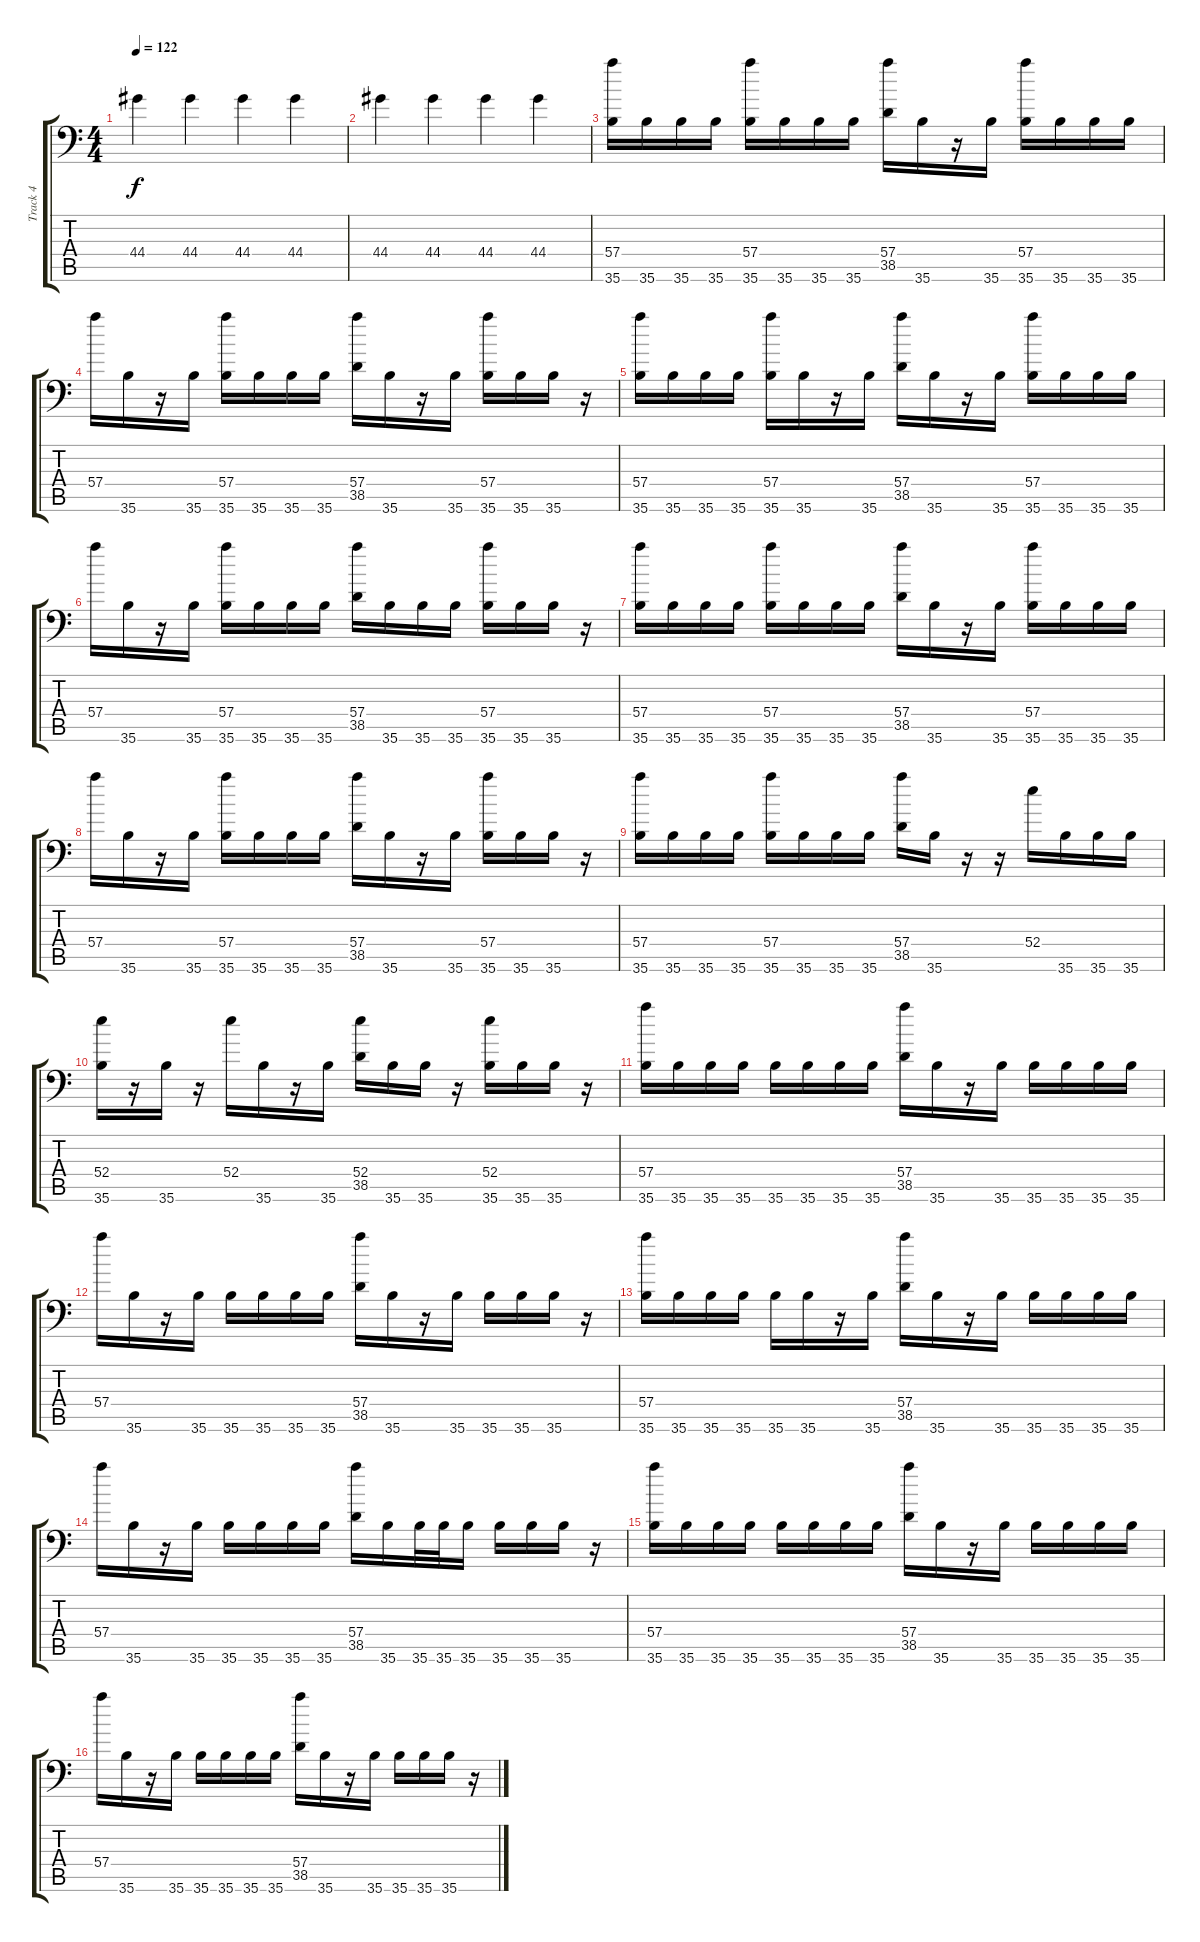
\track ("Track 4" "Track 4") {instrument acousticgrandpiano}
\staff {score tabs}
\tuning (C-1 C-1 C-1 C-1 C-1 C-1) {hide}
\ts (4 4)
\tempo 122
\clef f4
\ks c
44.4.4{dy f} 44.4.4 44.4.4 44.4.4 |
44.4.4 44.4.4 44.4.4 44.4.4 |
(57.4 35.6).16 35.6.16 35.6.16 35.6.16 (57.4 35.6).16 35.6.16 35.6.16 35.6.16 (57.4 38.5).16 35.6.16 r.16 35.6.16 (57.4 35.6).16 35.6.16 35.6.16 35.6.16 |
57.4.16 35.6.16 r.16 35.6.16 (57.4 35.6).16 35.6.16 35.6.16 35.6.16 (57.4 38.5).16 35.6.16 r.16 35.6.16 (57.4 35.6).16 35.6.16 35.6.16 r.16 |
(57.4 35.6).16 35.6.16 35.6.16 35.6.16 (57.4 35.6).16 35.6.16 r.16 35.6.16 (57.4 38.5).16 35.6.16 r.16 35.6.16 (57.4 35.6).16 35.6.16 35.6.16 35.6.16 |
57.4.16 35.6.16 r.16 35.6.16 (57.4 35.6).16 35.6.16 35.6.16 35.6.16 (57.4 38.5).16 35.6.16 35.6.16 35.6.16 (57.4 35.6).16 35.6.16 35.6.16 r.16 |
(57.4 35.6).16 35.6.16 35.6.16 35.6.16 (57.4 35.6).16 35.6.16 35.6.16 35.6.16 (57.4 38.5).16 35.6.16 r.16 35.6.16 (57.4 35.6).16 35.6.16 35.6.16 35.6.16 |
57.4.16 35.6.16 r.16 35.6.16 (57.4 35.6).16 35.6.16 35.6.16 35.6.16 (57.4 38.5).16 35.6.16 r.16 35.6.16 (57.4 35.6).16 35.6.16 35.6.16 r.16 |
(57.4 35.6).16 35.6.16 35.6.16 35.6.16 (57.4 35.6).16 35.6.16 35.6.16 35.6.16 (57.4 38.5).16 35.6.16 r.16 r.16 52.4.16 35.6.16 35.6.16 35.6.16 |
(52.4 35.6).16 r.16 35.6.16 r.16 52.4.16 35.6.16 r.16 35.6.16 (52.4 38.5).16 35.6.16 35.6.16 r.16 (52.4 35.6).16 35.6.16 35.6.16 r.16 |
(57.4 35.6).16 35.6.16 35.6.16 35.6.16 35.6.16 35.6.16 35.6.16 35.6.16 (57.4 38.5).16 35.6.16 r.16 35.6.16 35.6.16 35.6.16 35.6.16 35.6.16 |
57.4.16 35.6.16 r.16 35.6.16 35.6.16 35.6.16 35.6.16 35.6.16 (57.4 38.5).16 35.6.16 r.16 35.6.16 35.6.16 35.6.16 35.6.16 r.16 |
(57.4 35.6).16 35.6.16 35.6.16 35.6.16 35.6.16 35.6.16 r.16 35.6.16 (57.4 38.5).16 35.6.16 r.16 35.6.16 35.6.16 35.6.16 35.6.16 35.6.16 |
57.4.16 35.6.16 r.16 35.6.16 35.6.16 35.6.16 35.6.16 35.6.16 (57.4 38.5).16 35.6.16 35.6.32 35.6.32 35.6.16 35.6.16 35.6.16 35.6.16 r.16 |
(57.4 35.6).16 35.6.16 35.6.16 35.6.16 35.6.16 35.6.16 35.6.16 35.6.16 (57.4 38.5).16 35.6.16 r.16 35.6.16 35.6.16 35.6.16 35.6.16 35.6.16 |
57.4.16 35.6.16 r.16 35.6.16 35.6.16 35.6.16 35.6.16 35.6.16 (57.4 38.5).16 35.6.16 r.16 35.6.16 35.6.16 35.6.16 35.6.16 r.16
